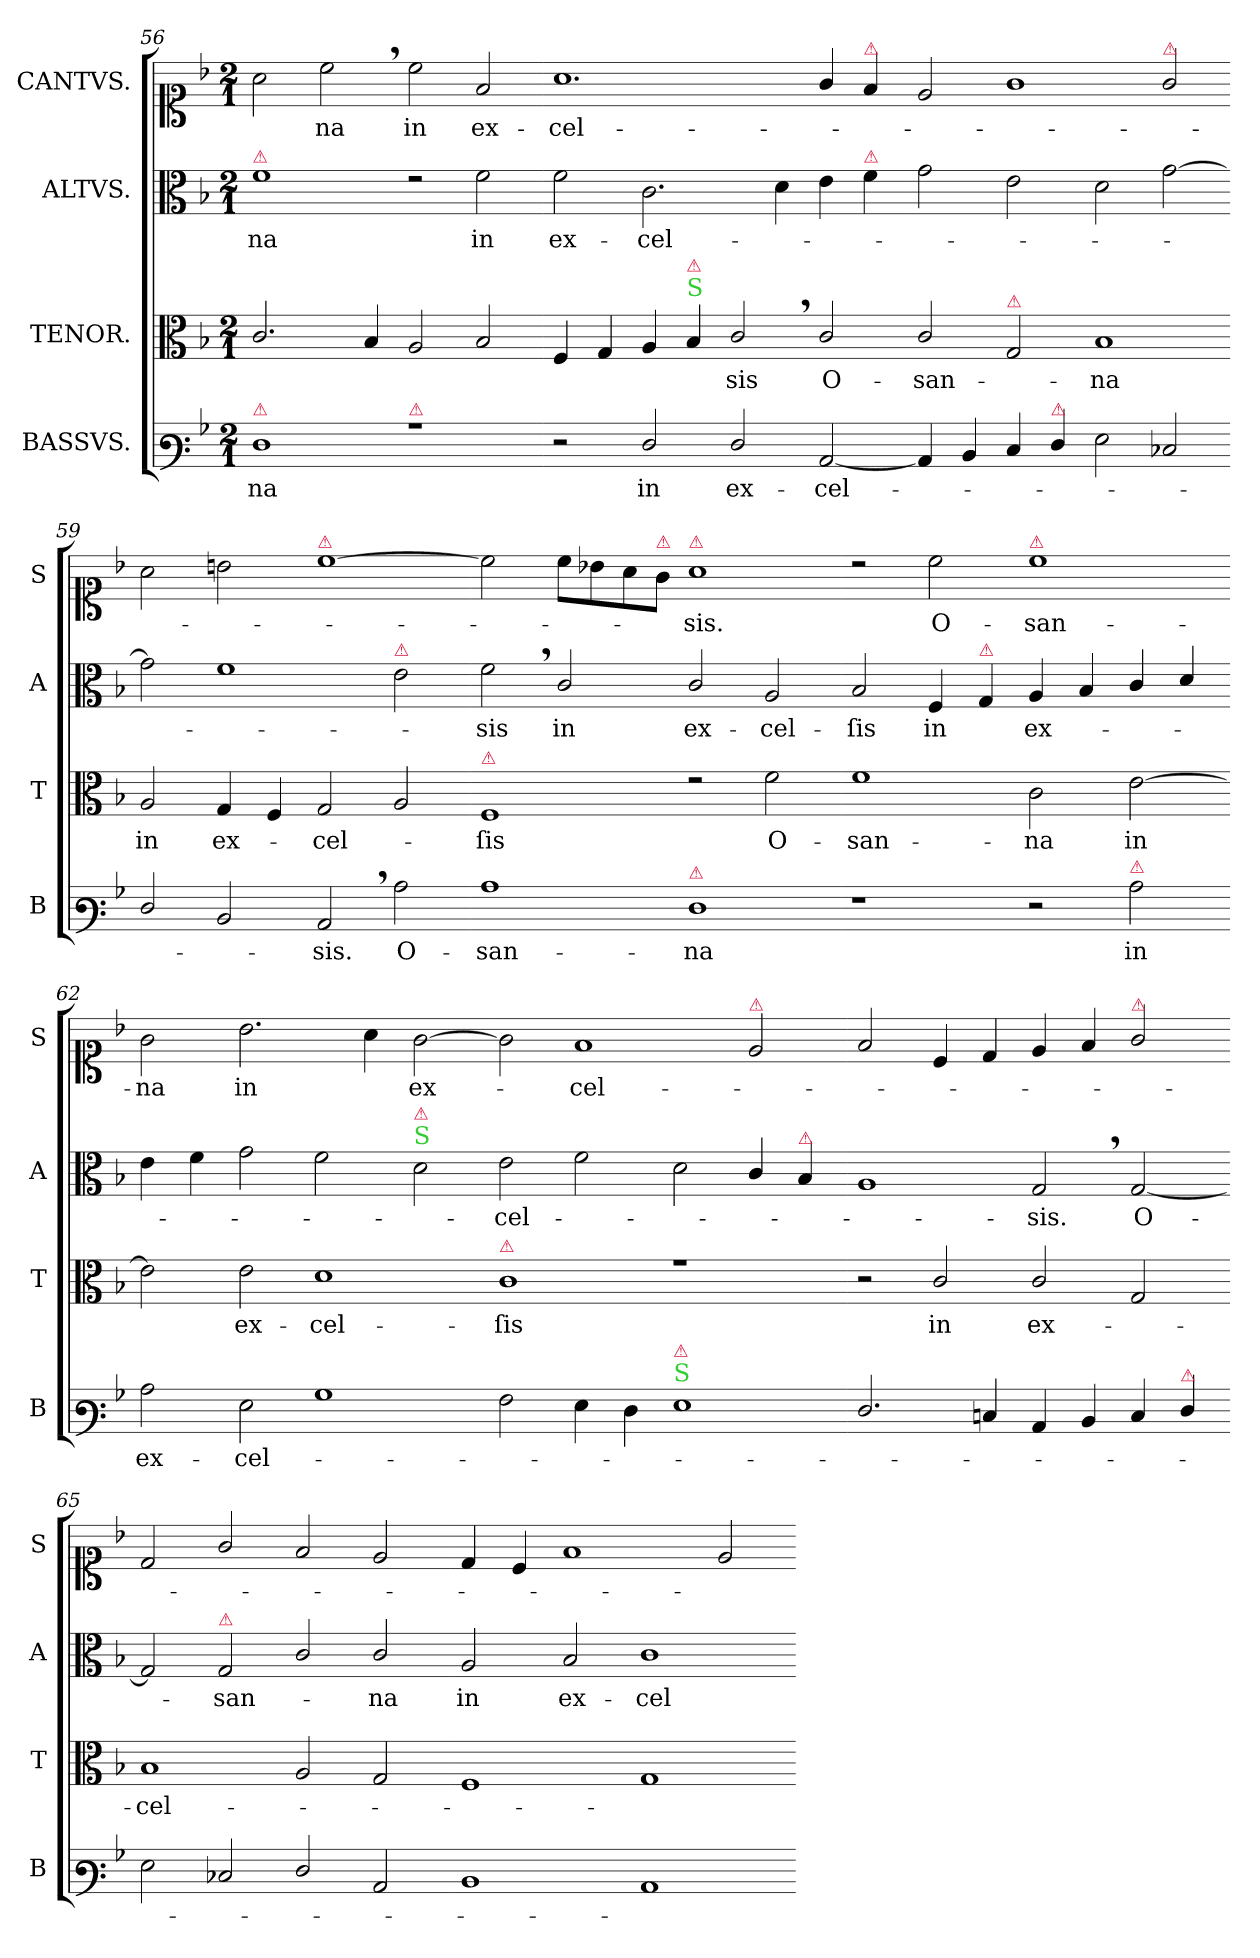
**kern	**text	**kern	**text	**kern	**text	**kern	**text
*part4	*part4	*part3	*part3	*part2	*part2	*part1	*part1
*staff4	*staff4	*staff3	*staff3	*staff2	*staff2	*staff1	*staff1
*I"BASSVS.	*	*I"TENOR.	*	*I"ALTVS.	*	*I"CANTVS.	*
*I'B	*	*I'T	*	*I'A	*	*I'S	*
*clefF3	*	*clefC3	*	*clefC3	*	*clefC1	*
*k[b-]	*	*k[b-]	*	*k[b-]	*	*k[b-]	*
*M2/1	*	*M2/1	*	*M2/1	*	*M2/1	*
=56	=56	=56	=56	=56	=56	=56	=56
!	!	!	!	!LO:TX:a:color=crimson:t=⚠	!	!	!
!LO:TX:a:color=crimson:t=⚠	!	!	!	!	!	!	!
!	!LO:LY:i	!	!	!	!	!	!
1F	-na	2.c/	.	1f	-na	2a\	.
.	.	.	.	.	.	2cc,\	-na
.	.	4B-/	.	.	.	.	.
!LO:TX:a:color=crimson:t=⚠	!	!	!	!	!	!	!
1rc	.	2A/	.	2re	.	2cc\	in
.	.	2B-/	.	2f\	in	2f/	ex-
=57-	=57-	=57-	=57-	=57-	=57-	=57-	=57-
2r	.	4F/	.	2f\	ex-	1.a	-cel-
.	.	4G/	.	.	.	.	.
2F/	in	4A/	.	2.c\	-cel-	.	.
!	!	!LO:TX:a:color=limegreen:t=S	!	!	!	!	!
!	!	!LO:TX:a:color=crimson:t=⚠	!	!	!	!	!
.	.	4B-/	.	.	.	.	.
2F/	ex-	2c,/	-sis	.	.	.	.
.	.	.	.	4d\	.	.	.
[2C/	-cel-	2c/	O-	4e\	.	4g/	.
!	!	!	!	!	!	!LO:TX:a:color=crimson:t=⚠	!
!	!	!	!	!LO:TX:a:color=crimson:t=⚠	!	!	!
.	.	.	.	4f\	.	4f/	.
=58-	=58-	=58-	=58-	=58-	=58-	=58-	=58-
4C/]	.	2c/	-san-	2g\	.	2e/	.
4D/	.	.	.	.	.	.	.
!	!	!LO:TX:a:color=crimson:t=⚠	!	!	!	!	!
4E/	.	2G/	.	2e\	.	1g	.
!LO:TX:a:color=crimson:t=⚠	!	!	!	!	!	!	!
4F/	.	.	.	.	.	.	.
2G\	.	1B-	-na	2d\	.	.	.
!	!	!	!	!	!	!LO:TX:a:color=crimson:t=⚠	!
2E-X/	.	.	.	[2g\	.	2g/	.
=59-	=59-	=59-	=59-	=59-	=59-	=59-	=59-
2F/	.	2A/	in	2g\]	.	2a\	.
2D/	.	4G/	ex-	1f	.	2bn\	.
.	.	4F/	.	.	.	.	.
!	!	!	!	!	!	!LO:TX:a:color=crimson:t=⚠	!
2C,</	-sis.	2G/	-cel-	.	.	[1cc	.
!	!	!	!	!LO:TX:a:color=crimson:t=⚠	!	!	!
2c\	O-	2A/	.	2e\	.	.	.
=60-	=60-	=60-	=60-	=60-	=60-	=60-	=60-
!	!	!LO:TX:a:color=crimson:t=⚠	!	!	!	!	!
1c	-san-	1F	-ſis	2f,<\	-sis	2cc]	.
.	.	.	.	2c/	in	8cc\L	.
.	.	.	.	.	.	8b-X\	.
.	.	.	.	.	.	8a\	.
!	!	!	!	!	!	!LO:TX:a:color=crimson:t=⚠	!
.	.	.	.	.	.	8g\J	.
!	!	!	!	!	!	!LO:TX:a:color=crimson:t=⚠	!
!LO:TX:a:color=crimson:t=⚠	!	!	!	!	!	!	!
1F	-na	2re	.	2c/	ex-	1a	-sis.
!	!	!	!LO:LY:i	!	!	!	!
.	.	2f\	O-	2A/	-cel-	.	.
=61-	=61-	=61-	=61-	=61-	=61-	=61-	=61-
!	!	!	!LO:LY:i	!	!	!	!
1r	.	1f	-san-	2B-/	-ſis	2rb	.
.	.	.	.	4F/	in	2cc\	O-
!	!	!	!	!LO:TX:a:color=crimson:t=⚠	!	!	!
.	.	.	.	4G/	.	.	.
!	!	!	!	!	!	!LO:TX:a:color=crimson:t=⚠	!
!	!	!	!LO:LY:i	!	!	!	!
2r	.	2c\	na	4A/	ex-	1cc	-san-
.	.	.	.	4B-/	.	.	.
!LO:TX:a:color=crimson:t=⚠	!	!	!	!	!	!	!
!	!	!	!LO:LY:i	!	!	!	!
2c\	in	[2e	in	4c/	.	.	.
.	.	.	.	4d/	.	.	.
=62-	=62-	=62-	=62-	=62-	=62-	=62-	=62-
2c\	ex-	2e]	.	4e\	.	2g\	-na
.	.	.	.	4f\	.	.	.
!	!	!	!LO:LY:i	!	!	!	!
2G\	-cel-	2e\	ex-	2g\	.	2.b-\	in
!	!	!	!LO:LY:i	!	!	!	!
1B-	.	1d	-cel-	2f\	.	.	.
.	.	.	.	.	.	4a\	.
!	!	!	!	!LO:TX:a:color=limegreen:t=S	!	!	!
!	!	!	!	!LO:TX:a:color=crimson:t=⚠	!	!	!
.	.	.	.	2d\	.	[2g	ex-
=63-	=63-	=63-	=63-	=63-	=63-	=63-	=63-
!	!	!LO:TX:a:color=crimson:t=⚠	!	!	!	!	!
!	!	!	!LO:LY:i	!	!	!	!
2A\	.	1c	-ſis	2e\	cel-	2g]	.
4G\	.	.	.	2f\	.	1f	-cel-
4F\	.	.	.	.	.	.	.
!LO:TX:a:color=limegreen:t=S	!	!	!	!	!	!	!
!LO:TX:a:color=crimson:t=⚠	!	!	!	!	!	!	!
1G	.	1rg	.	2d\	.	.	.
!	!	!	!	!	!	!LO:TX:a:color=crimson:t=⚠	!
.	.	.	.	4c/	.	2e/	.
!	!	!	!	!LO:TX:a:color=crimson:t=⚠	!	!	!
.	.	.	.	4B-/	.	.	.
=64-	=64-	=64-	=64-	=64-	=64-	=64-	=64-
2.F/	.	2r	.	1A	.	2f/	.
.	.	2c/	in	.	.	4c/	.
4En/	.	.	.	.	.	4d/	.
4C/	.	2c/	ex-	2G,/	sis.	4e/	.
4D/	.	.	.	.	.	4f/	.
!	!	!	!	!	!	!LO:TX:a:color=crimson:t=⚠	!
4E/	.	2G/	.	[2G	O-	2g/	.
!LO:TX:a:color=crimson:t=⚠	!	!	!	!	!	!	!
4F/	.	.	.	.	.	.	.
=65-	=65-	=65-	=65-	=65-	=65-	=65-	=65-
2G\	.	1B-	-cel-	2G]	.	2d/	.
!	!	!	!	!LO:TX:a:color=crimson:t=⚠	!	!	!
2E-X/	.	.	.	2G/	-san-	2g/	.
2F/	.	2A/	.	2c/	.	2f/	.
2C/	.	2G/	.	2c/	-na	2e/	.
=66-	=66-	=66-	=66-	=66-	=66-	=66-	=66-
1D	.	1F	.	2A/	in	4d/	.
.	.	.	.	.	.	4c/	.
.	.	.	.	2B-/	ex-	1f	.
1C	.	1G	.	1c	-cel-	.	.
.	.	.	.	.	.	2e/	.
=-	=-	=-	=-	=-	=-	=-	=-
*-	*-	*-	*-	*-	*-	*-	*-
